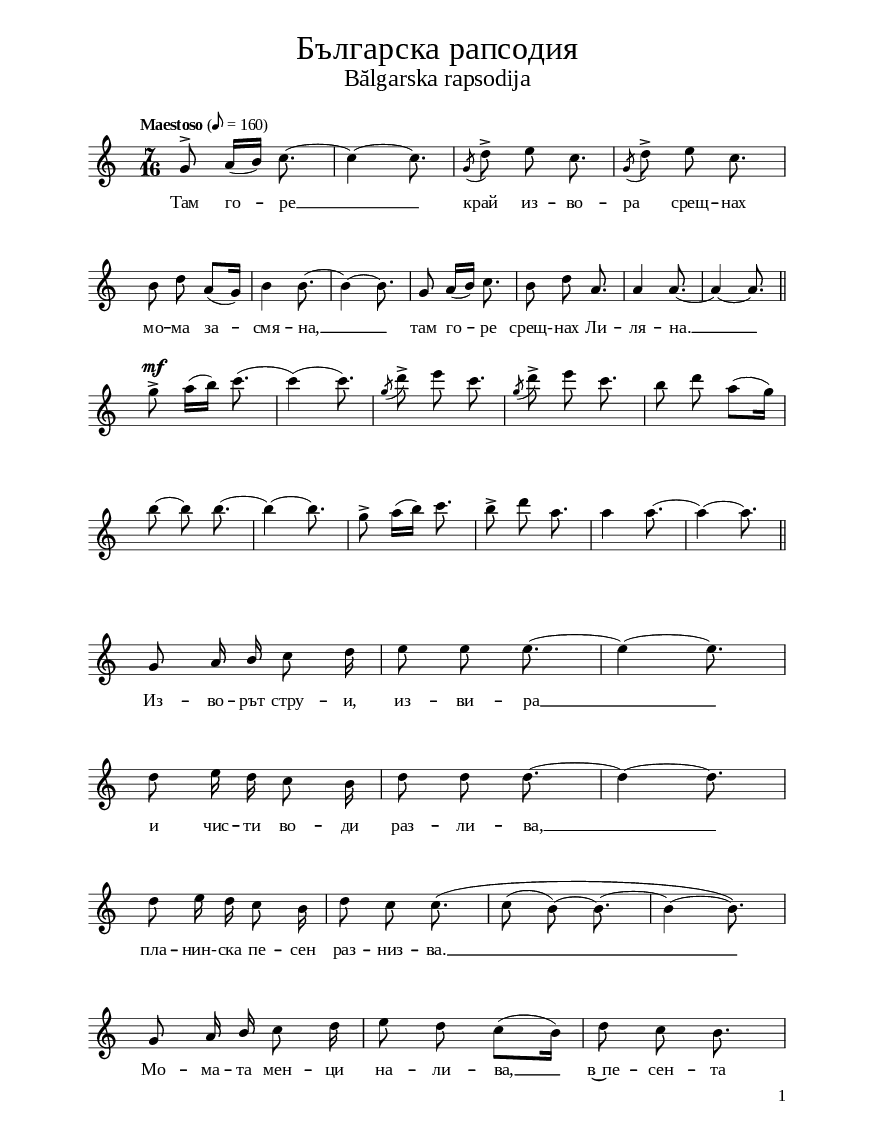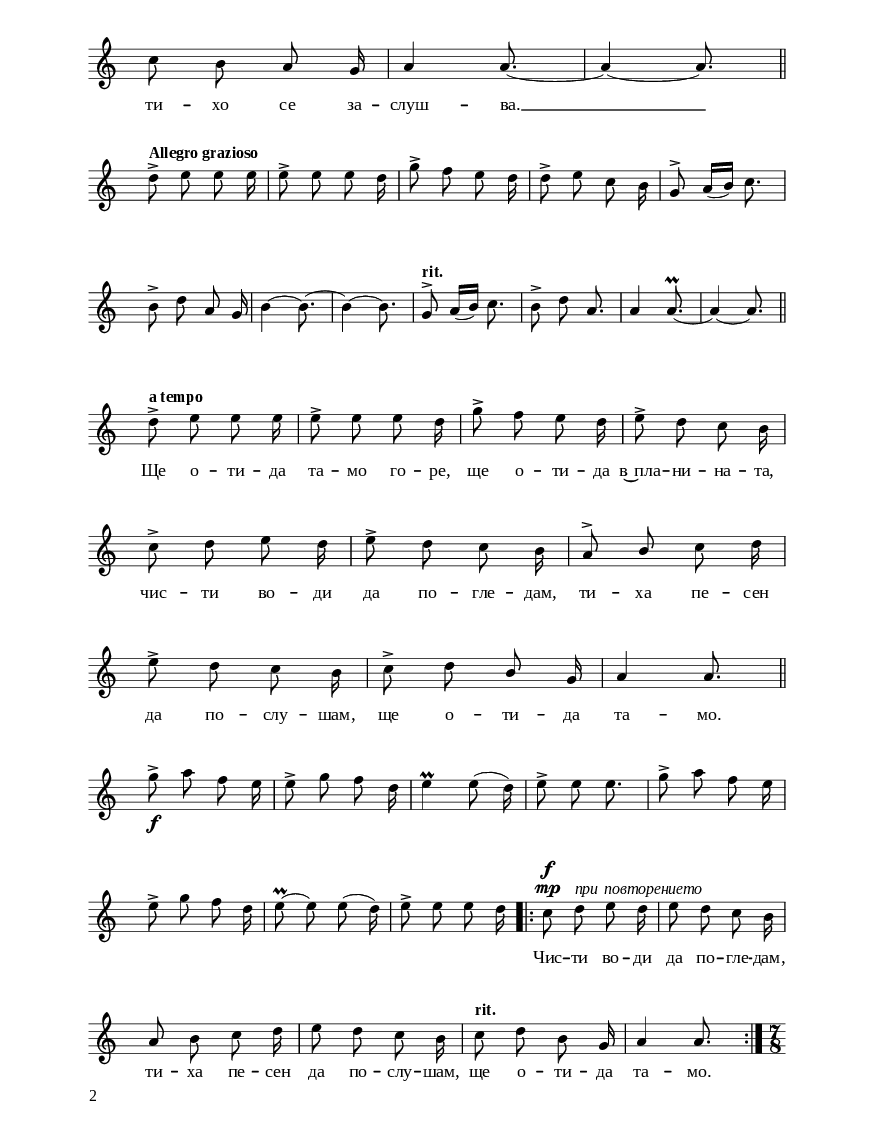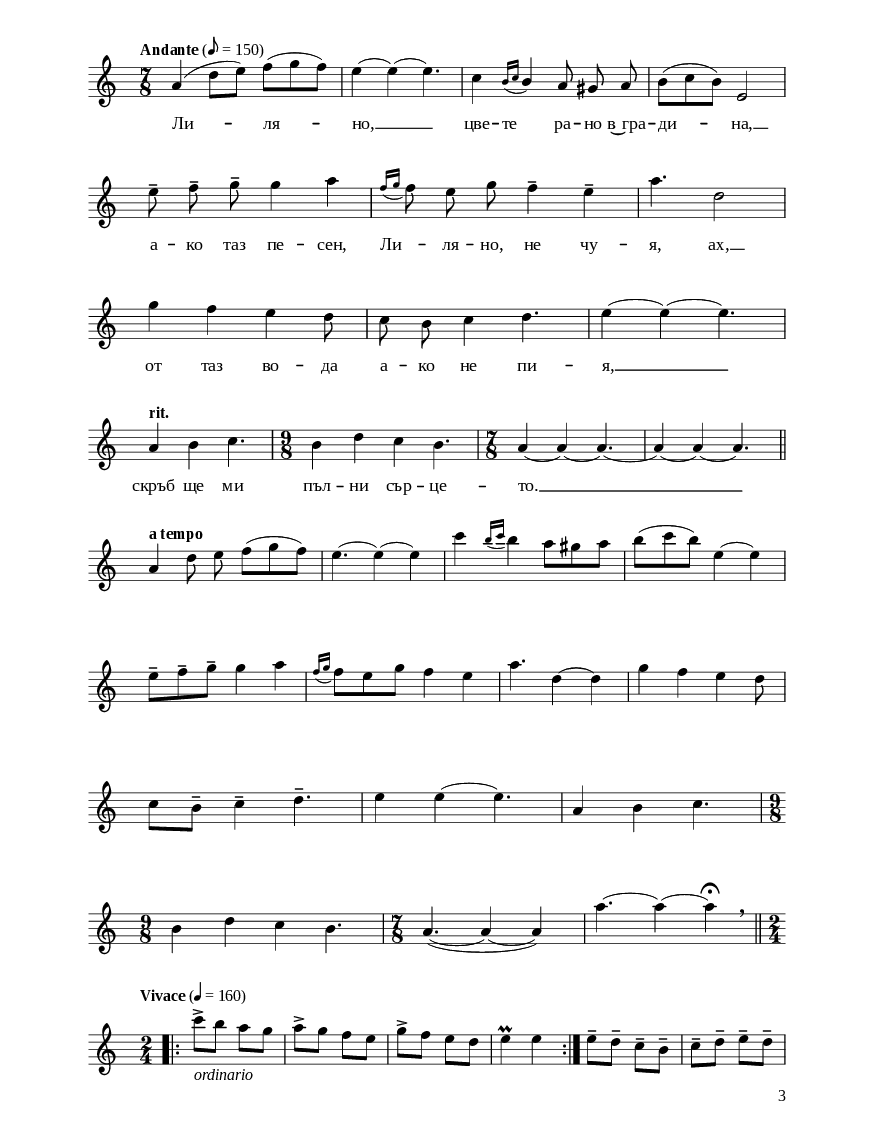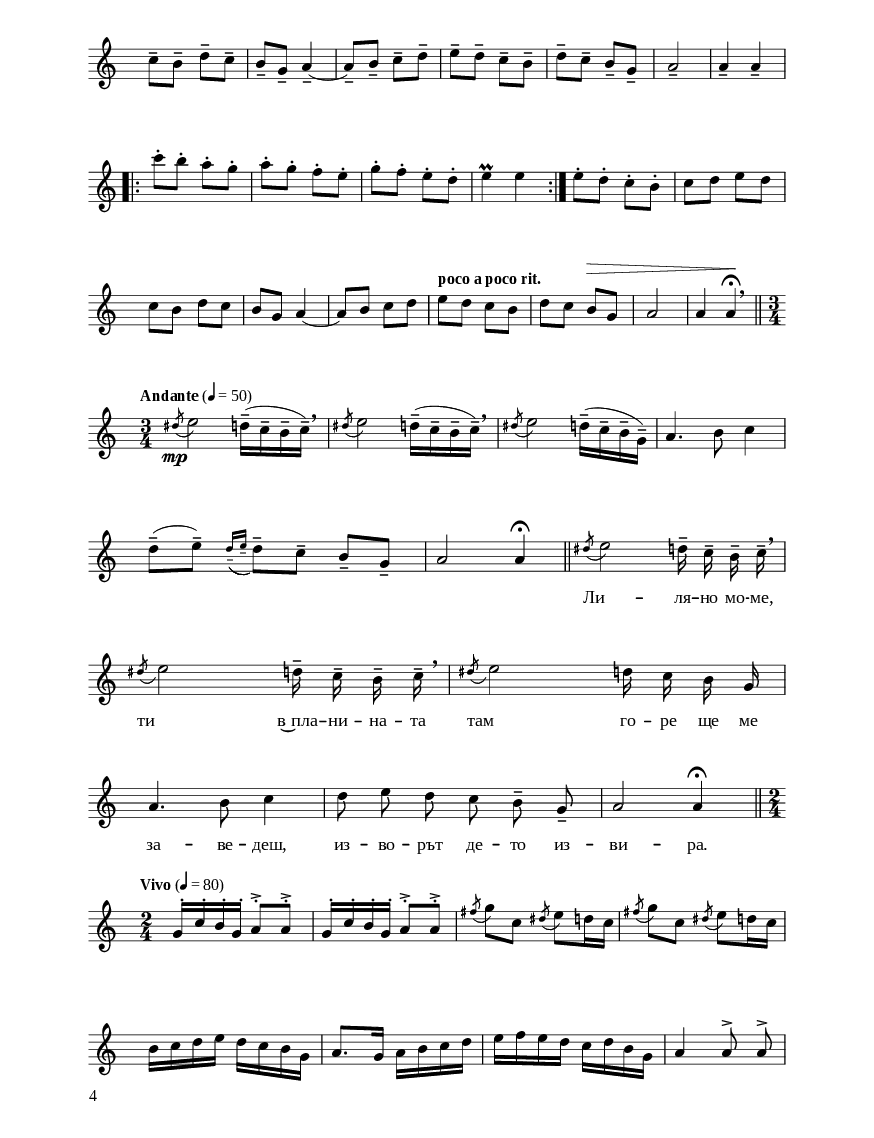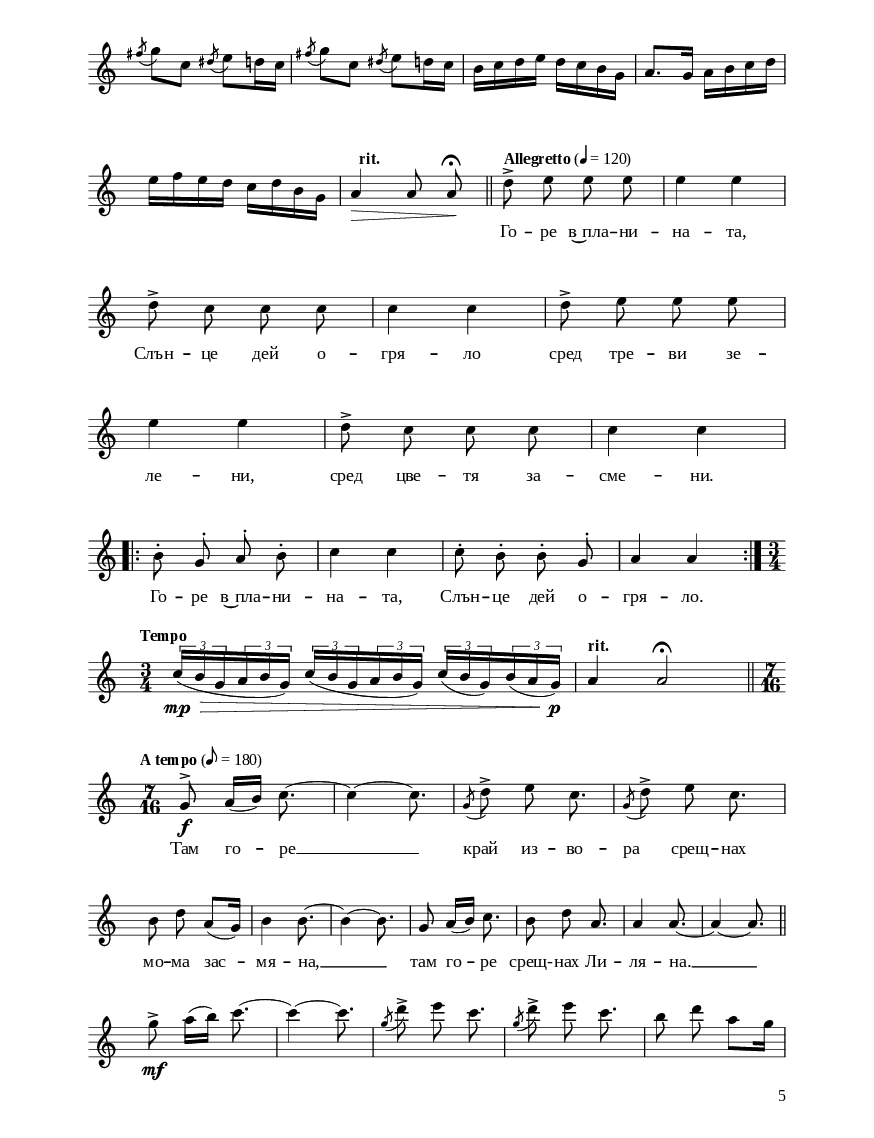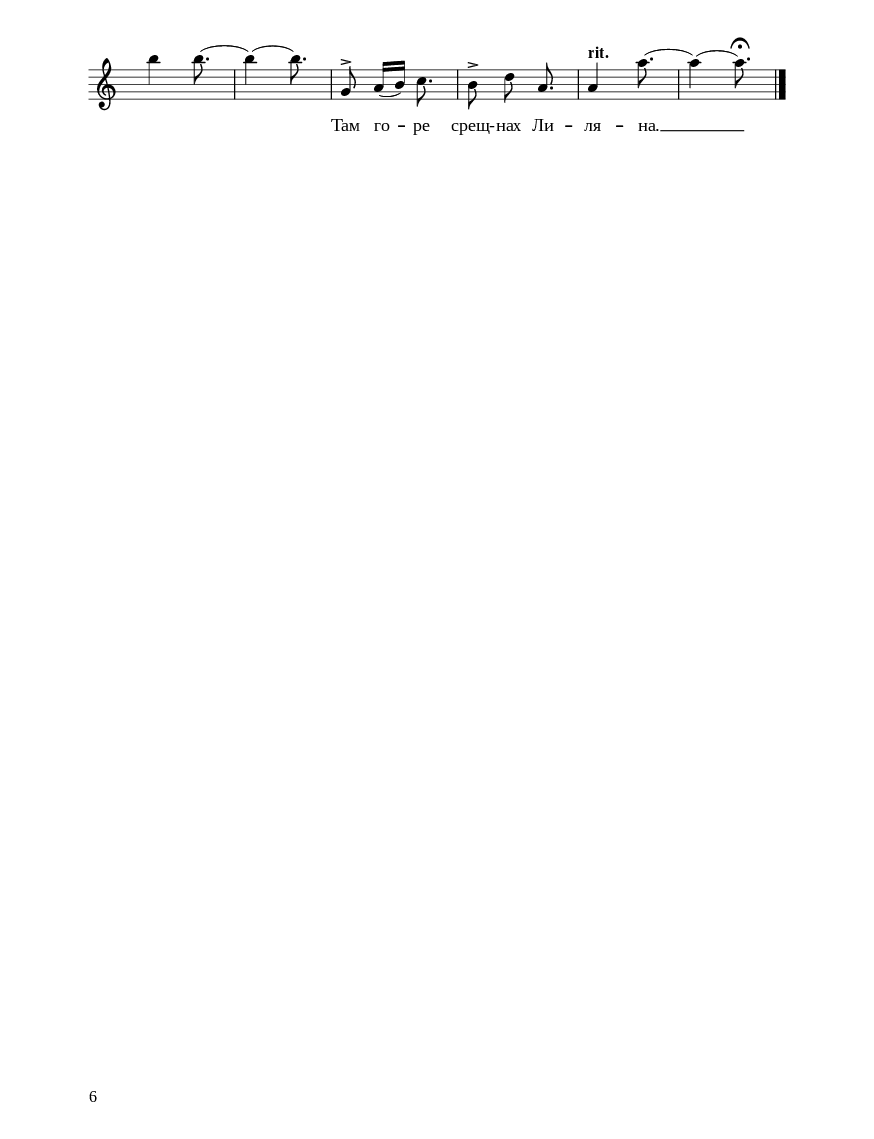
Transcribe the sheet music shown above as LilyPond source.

\version "2.24.2"

\include "include/globals.ily"

\bookpart {
  \label #'ref146
  \tocItem \markup "Българска рапсодия – Bălgarska rapsodija"
  \include "include/bookpart-paper.ily"
  \score {
    \include "include/score-layout.ily"

    \new Voice \relative c' {
      \clef treble
      \key c \major
      \time 7/16
      \tempoFunc "Maestoso" 8 "160"
      \autoBeamOff
      g'8^\accent a16([b]) c8. ~ | \noBreak
      c4 ~ c8. | \noBreak
      \acciaccatura {g8} d'^\accent e c8. | \noBreak
      \acciaccatura {g8} d'^\accent e c8. | \break
      b8 d a([g16]) | \noBreak

      b4 b8. ~| b4 ~ b8. | \noBreak
      g8 a16([b]) c8. | \noBreak
      b8 d a8. | \noBreak
      a4 a8. ~ | a4 ~ a8. | \bar "||" \break

      g'8\accent^\mf  a16[(b)] c8.( | \noBreak
      c4)(c8.) | \noBreak
      \acciaccatura {g8} d'8\accent e c8. | \noBreak
      \acciaccatura {g8} d'8\accent e c8. | \noBreak
      b8 d a([g16]) | \break
      b8 ~ b8 b8. ~ | \noBreak
      b4 ~ b8. | \noBreak
      g8 \accent a16 ([b]) c8. | \noBreak
      b8\accent d a8. | \noBreak
      a4 a8. ~ | \noBreak
      a4 ~ a8. | \bar "||" \break

      g,8 a16 \stemUp b \stemNeutral c8 d16 | \noBreak
      e8 e e8. ~ | \noBreak
      e4 ~ e8. | \break
      d8 e16 d16 c8 b16 | \noBreak
      d8 d d8. ~ | \noBreak

      d4 ~ d8. | \break

      d8 e16 d16 c8 b16 | \noBreak
      d8 c8  c8. \( |\noBreak
      c8( b) ~ b8. ~ | \noBreak
      b4 ~ b8. \) | \break
      g8 a16 \stemUp b \stemNeutral c8 d16 | \noBreak
      e8 d c8([b16]) | \noBreak

      d8 c b8. | \break
      c8 b a g16 | \noBreak
      a4 a8. ~| \noBreak
      a4 ~ a8. | \bar "||" \break
      \tempo "Allegro grazioso" d8^\accent e e e16 | \noBreak
      e8^\accent e e d16 | \noBreak

      g8^\accent f e d16 | \noBreak
      d8^\accent e c b16 | \noBreak
      g8^\accent a16([b]) c8. | \break
      b8^\accent d a g16 | \noBreak
      b4~ b8. ~ | \noBreak
      b4 ~ b8. | \noBreak
      \tempo "rit." g8^\accent a16([b]) c8. | \noBreak

      b8^\accent d a8. | \noBreak
      a4 a8.\prall ~ | \noBreak
      a4 ~ a8. | \bar "||" \break
      \tempo "a tempo" d8\accent e e e16 | \noBreak
      e8\accent e e d16 | \noBreak
      g8\accent f e d16 | \noBreak

      e8\accent d c b16 | \break
      c8\accent d e d16 | \noBreak
      e8\accent d c b16 | \noBreak
      a8^\accent \stemUp b \stemNeutral c d16 | \break

      e8\accent d c b16 | \noBreak
      c8\accent d \stemUp b \stemNeutral g16 | \noBreak
      a4 a8. | \bar "||"  \break
      g'8\f^\accent a f e16 | \noBreak
      e8^\accent g f d16 | \noBreak

      e4 \prall e8 (d16) | \noBreak
      e8^\accent e e8. | \noBreak
      g8^\accent a f e16 | \break
      e8^\accent g f d16 | \noBreak
      e8\prall~ e8 e8 (d16) | \noBreak
      e8^\accent e e d16  |  \noBreak

      \bar ".|:"
      c8 ^\markup{ \dynamic f } ^\mp d^\markup{\italic{при повторението} } e d16 | \noBreak
      e8 d c b16 | \break
      a8 b c d16 | \noBreak
      e8 d c b16 | \noBreak
      \tempo "rit." c8 d b g16 | \noBreak
      a4 a8. | \break \bar ":|."

      \time 7/8  \tempoFunc "Andante" 8 "150" a4 (d8[e]) f8([ g f]) | e4 ~ e4 ~ e4. | \noBreak

      c4 \acciaccatura{ b16[c] } \stemUp b4 \stemNeutral a8 gis a8 |  b8([c b])  e,2 | \break

      e'8\tenuto f\tenuto g\tenuto  g4 a4 |  \noBreak

      \acciaccatura {f16[g]}  f8 e g  f4\tenuto e4\tenuto | \noBreak
      a4. d,2 | \break
      g4 f e d8 | c b c4 d4. | e4 ~ e4 ~ e4. | \break

      \tempo "rit." a,4 b c4. | \time 9/8 b4 d c b4. | \noBreak
      \time 7/8
      a4 ~ a4 ~ a4. ~ | a4 ~ a4 ~ a4. | \bar "||"  \break
      \tempo "a tempo" a4  d8 e  f([ g f]) | e4. ~ e4 ~ e4 |  \noBreak

      c'4 \acciaccatura{ b16[c] } b4 a8 [gis  a] | b8 ( [c8 b]) e,4 ~ e4 | \break


      e8\tenuto[f\tenuto g\tenuto] g4 a4 | \noBreak
      \acciaccatura { f16[g] } f8[e g] f4 e | \noBreak

      a4. d,4 ~ d4 | \noBreak
      g4 f e d8 | \break

      c [b\tenuto] c4\tenuto d4.\tenuto| e4 e4 ~ e4. | \noBreak
      a,4 b c4. | \time 9/8 b4 d c b4. | \noBreak
      \time 7/8 a4.~ ( a4 ~ a4) | a'4. ~ a4 ~ a4 \fermata \breathe | \bar "|" \time 2/4 \break    \bar ".|:-||"

      \tempoFunc "Vivace" 4 "160"  c8_\markup{ \italic {ordinario} }\accent[b] a[g] | \noBreak
      a\accent[g] f[e] | \noBreak
      g\accent[f] e[d] | \noBreak
      e4\prall e | \noBreak \bar ":|."

      e8\tenuto[d]\tenuto c\tenuto[b]\tenuto | \noBreak
      c\tenuto[d]\tenuto e\tenuto[d]\tenuto | \break

      c\tenuto[b]\tenuto d\tenuto[c]\tenuto | \noBreak
      b\tenuto[g]\tenuto a4\tenuto~ | \noBreak
      a8\tenuto[b]\tenuto c\tenuto[d]\tenuto | \noBreak
      e\tenuto[d]\tenuto c\tenuto[b]\tenuto | \noBreak
      d\tenuto[c]\tenuto b\tenuto[g]\tenuto | \noBreak
      a2\tenuto | \noBreak
      a4\tenuto a\tenuto | \break \bar ".|:-|"


      c'8\staccato[b]\staccato a\staccato[g]\staccato | \noBreak
      a\staccato[g]\staccato f\staccato[e]\staccato | \noBreak
      g\staccato[f]\staccato e\staccato[d]\staccato | \noBreak
      e4\prall e | \noBreak  \bar ":|."

      e8\staccato[d]\staccato c\staccato[b]\staccato | \noBreak
      c[d] e[d] | \break

      c[b] d[c] | \noBreak
      b[g] a4~ | \noBreak
      a8[b] c[d] | \noBreak
      \tempo "poco a poco rit." e [d] c[b] | \noBreak
      d [c]  b^\>[g]  | \noBreak
      a2 | \noBreak
      a4 a \! \fermata \breathe | \bar "||" \time 3/4 \break

      \tempoFunc "Andante" 4 "50" \acciaccatura { dis8\mp } e2 d16\tenuto([c\tenuto b\tenuto c\tenuto]) \breathe | \noBreak
      \acciaccatura { dis8 } e2 d16\tenuto([c\tenuto  b\tenuto  c\tenuto]) \breathe | \noBreak
      \acciaccatura { dis8 } e2 d16\tenuto([c\tenuto b\tenuto g\tenuto]) | \noBreak
      a4. b8 c4 \break

      d8\tenuto([e\tenuto]) \acciaccatura { d16\tenuto([e\tenuto] } d8\tenuto)[c\tenuto] b\tenuto [g\tenuto] | \noBreak
      a2 a4 \fermata \bar "||" \noBreak
      \acciaccatura { dis8 } e2 d16\tenuto c\tenuto b\tenuto c\tenuto \breathe | \break
      \acciaccatura { dis8 } e2 d16\tenuto c\tenuto b\tenuto c\tenuto  \breathe | \noBreak

      \acciaccatura { dis8 } e2 d16 c b g | \break
      a4. b8 c4 | \noBreak
      d8 e d c b\tenuto g\tenuto | \noBreak
      a2 a4 \fermata | \noBreak \bar "||" \time 2/4 \break

      \tempoFunc "Vivo" 4 "80" g16^\staccato[c^\staccato b^\staccato g^\staccato] a8^\staccato ^\accent[a^\staccato ^\accent] | \noBreak
      g16^\staccato[c^\staccato b^\staccato g^\staccato] a8^\staccato^\accent[a^\staccato^\accent] | \noBreak
      \acciaccatura { fis'8 } g[c,] \acciaccatura { dis } e[d16 c] | \noBreak
      \acciaccatura { fis8 } g[c,] \acciaccatura { dis } e[d16 c] | \break

      b16[c d e] d[c b g] | \noBreak
      a8.[g16] a[b c d] | \noBreak
      e[f e d] c[d b g] | \noBreak
      a4 a8^\accent a^\accent \break

      \acciaccatura { fis'8 } g[c,] \acciaccatura { dis } e[d16 c] | \noBreak
      \acciaccatura { fis8 } g[c,] \acciaccatura { dis } e[d16 c] | \noBreak
      b[c d e] d[c b g] | \noBreak
      a8.[g16] a[b c d] | \break

      e[f e d] c[d b g] | \noBreak
      \tempo "  rit." a4\>  a8 a \!  \fermata | \bar "||" \noBreak
      \tempoFunc "Allegretto" 4 "120" d^\accent e e e | \noBreak
      e4 e | \break
      d8^\accent c c c | \noBreak

      c4 c | \noBreak
      d8^\accent e e e | \break
      e4 e | \noBreak
      d8^\accent c c c | \noBreak
      c4 c | \break \bar ".|:-|"
      b8^\staccato g^\staccato a^\staccato b^\staccato | \noBreak
      c4 c | \noBreak
      c8^\staccato b^\staccato b^\staccato g^\staccato | \noBreak
      a4 a |
      \time 3/4 \break \bar ":|."

      \override TupletBracket.positions = #'(3 . 3)
      \tempo "Tempo"
      \tuplet 3/2 8 { c16\>\mp([b g a b g]) c16([b g a b g]) c16([b g) b(a g\!\p])  } | \noBreak
      \tempo"rit." a4 a2 \fermata | \bar "||" \time 7/16 \break

      \tempoFunc "A tempo" 8 "180" g8\f^\accent a16([b]) c8.~ | \noBreak
      c4~ c8. | \noBreak
      \acciaccatura { g8 } d'^\accent e c8. | \noBreak
      \acciaccatura { g8 } d'^\accent e c8. | \break
      b8 d a([g16]) | \noBreak
      b4 b8. ~ | b4 ~ b8. |\noBreak
      g8 a16([b]) c8. | \noBreak
      b8 d a8. | \noBreak
      a4 a8. ~ | a4 ~ a8. \bar "||" \break
      g'8\mf\accent a16([b]) c8.~ | \noBreak
      c4~ c8. | \noBreak
      \acciaccatura { g8 } d'8\accent e c8. | \noBreak

      \acciaccatura { g8 } d'8\accent e c8. | \noBreak
      b8 d a[g16]| \break
      b4 b8. ~ | b4 ~ b8. | \noBreak
      g,8^\accent a16([b]) c8. | \noBreak
      b8^\accent d a8. \tempo "rit." | \noBreak
      a4 a'8. ~ | \noBreak
      a4 ~ a8. \fermata | \bar "|."
    }

    \addlyrics {
      Там го -- ре __ край из -- во -- ра срещ -- нах мо -- ма за --
      смя -- на, __ там го -- ре "срещ-" -- нах Ли -- ля -- на. __ ""
      \repeat unfold 21 { \skip 1 }
      Из -- во -- рът стру -- и, из -- ви -- ра __ и чис -- ти во -- ди раз -- ли -- ва, __
      пла -- "нин-" -- ска пе -- сен раз -- низ -- ва. __
      \repeat unfold 1 { \skip 1 }
      Mо -- ма -- та мен -- ци на -- ли -- ва, __
      в~пе -- сен -- та ти -- хо се за -- слуш -- ва. __ ""
      \repeat unfold 31 { \skip 1  }
      Ще о -- ти -- да та -- мо го -- ре, ще о -- ти -- да
      в~пла -- ни -- на -- та, чис -- ти во -- ди да по -- гле -- дам, ти -- ха пе -- сен
      да по -- слу -- шам, ще о -- ти -- да та -- мо.
      \repeat unfold 27 { \skip 2 }
      Чис -- ти во -- ди да по -- гле -- дам, ти -- ха пе -- сен да по -- слу -- шам,
      ще о -- ти -- да та -- мо. Ли -- ля -- но, __
      цве -- те ра -- но в~гра -- ди -- на, __ а -- ко таз пе -- сен,
      Ли -- ля -- но, не чу -- я, ах, __ от таз во -- да а -- ко не пи -- я, __
      скръб ще ми пъл -- ни сър -- це -- то. __ ""
      \repeat unfold 97 { \skip 1 }
      Ли -- ля -- но мо -- ме, ти в~пла -- ни -- на -- та
      там го -- ре ще ме за -- ве -- деш, из -- во -- рът де -- то из -- ви -- ра.
      \repeat unfold 30 { \skip 1 }
      Го -- ре в~пла -- ни -- на -- та, Слън -- це дей о --
      гря -- ло сред тре -- ви зе -- ле -- ни, сред цве -- тя за -- сме -- ни.
      Го -- ре в~пла -- ни -- на -- та, Слън -- це дей о -- гря -- ло.
      \repeat unfold 5 { \skip 1 }
      Там го -- ре __ край из -- во -- ра срещ -- нах мо -- ма зас -- мя -- на, __
      там го -- ре "срещ-" -- нах Ли -- ля -- на. __ ""
      \repeat unfold 13 { \skip 1 }
      Там го -- ре "срещ-" -- нах Ли -- ля -- на. __ ""
    }

    \header {
      title = \titleFunc "Българска рапсодия" "Bălgarska rapsodija"
    }

    \midi{}

  } % score

  \pageBreak
  % include foreign translation(s) of the song
  

} % bookpart
